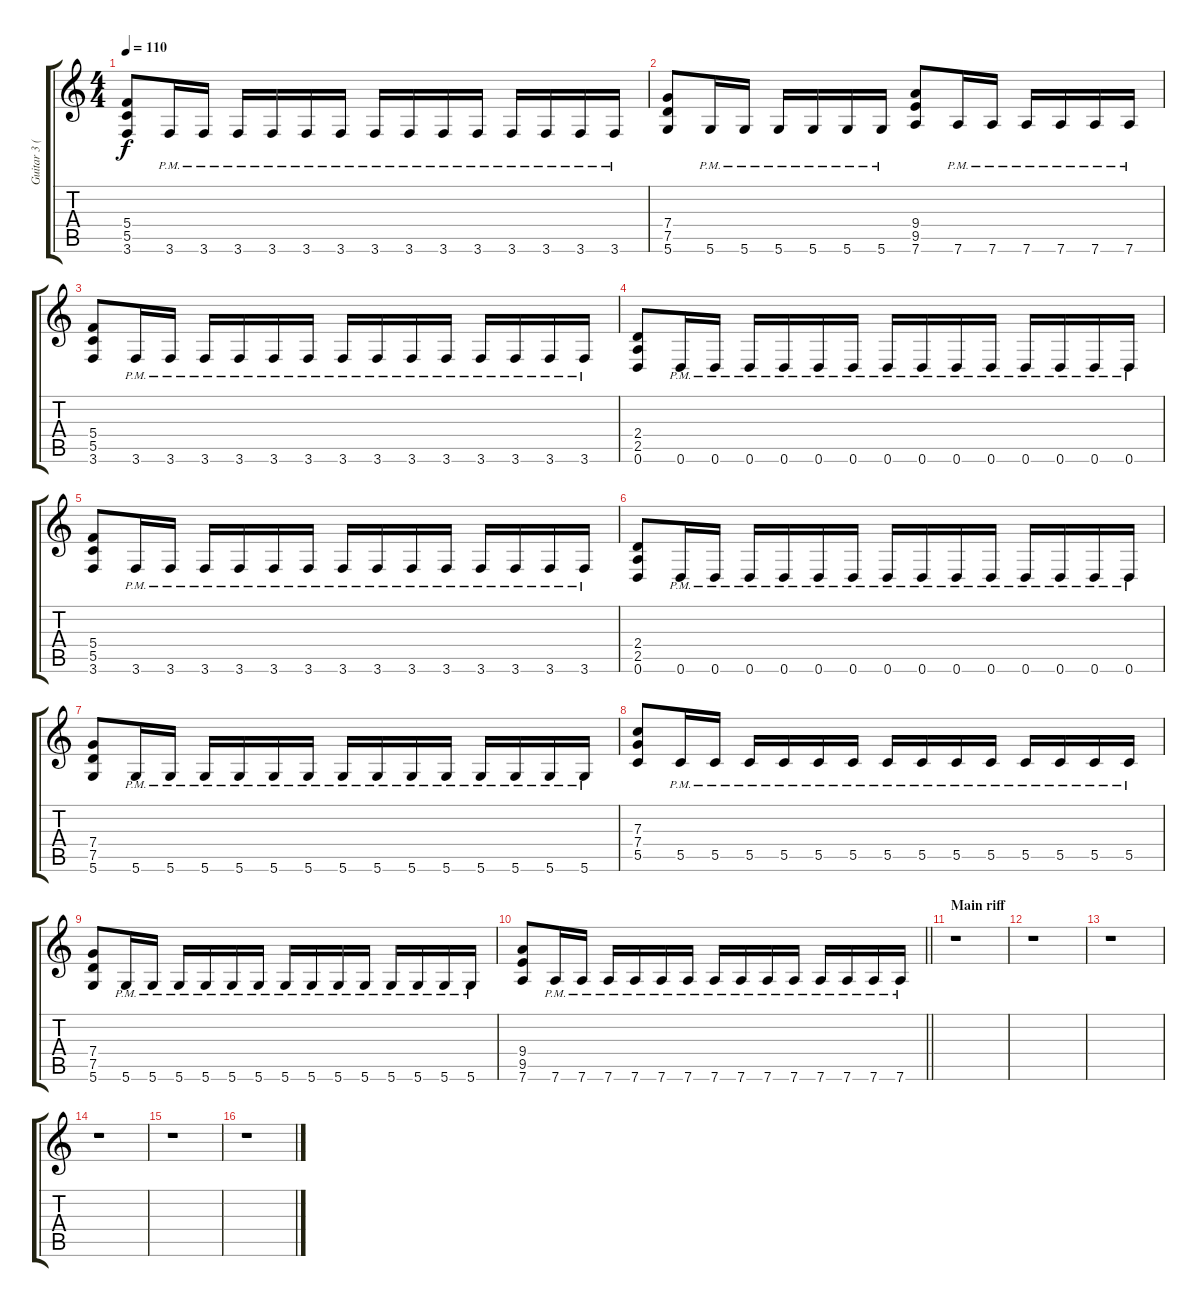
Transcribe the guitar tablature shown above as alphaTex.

\track ("Guitar 3 (Additional)" "Guitar 3 (") {instrument overdrivenguitar}
\staff {score tabs}
\tuning (D4 A3 F3 C3 G2 D2) {hide}
\ts (4 4)
\tempo 110
\clef g2
\ks c
(5.4 5.5 3.6).8{dy f volume 12 balance 12 instrument distortionguitar} 3.6{pm}.16 3.6{pm}.16 3.6{pm}.16 3.6{pm}.16 3.6{pm}.16 3.6{pm}.16 3.6{pm}.16 3.6{pm}.16 3.6{pm}.16 3.6{pm}.16 3.6{pm}.16 3.6{pm}.16 3.6{pm}.16 3.6{pm}.16 |
(7.4 7.5 5.6).8{volume 12 balance 12 instrument distortionguitar} 5.6{pm}.16 5.6{pm}.16 5.6{pm}.16 5.6{pm}.16 5.6{pm}.16 5.6{pm}.16 (9.4 9.5 7.6).8 7.6{pm}.16 7.6{pm}.16 7.6{pm}.16 7.6{pm}.16 7.6{pm}.16 7.6{pm}.16 |
(5.4 5.5 3.6).8{volume 12 balance 12 instrument distortionguitar} 3.6{pm}.16 3.6{pm}.16 3.6{pm}.16 3.6{pm}.16 3.6{pm}.16 3.6{pm}.16 3.6{pm}.16 3.6{pm}.16 3.6{pm}.16 3.6{pm}.16 3.6{pm}.16 3.6{pm}.16 3.6{pm}.16 3.6{pm}.16 |
(2.4 2.5 0.6).8{volume 12 balance 12 instrument distortionguitar} 0.6{pm}.16 0.6{pm}.16 0.6{pm}.16 0.6{pm}.16 0.6{pm}.16 0.6{pm}.16 0.6{pm}.16 0.6{pm}.16 0.6{pm}.16 0.6{pm}.16 0.6{pm}.16 0.6{pm}.16 0.6{pm}.16 0.6{pm}.16 |
(5.4 5.5 3.6).8{volume 12 balance 12 instrument distortionguitar} 3.6{pm}.16 3.6{pm}.16 3.6{pm}.16 3.6{pm}.16 3.6{pm}.16 3.6{pm}.16 3.6{pm}.16 3.6{pm}.16 3.6{pm}.16 3.6{pm}.16 3.6{pm}.16 3.6{pm}.16 3.6{pm}.16 3.6{pm}.16 |
(2.4 2.5 0.6).8{volume 12 balance 12 instrument distortionguitar} 0.6{pm}.16 0.6{pm}.16 0.6{pm}.16 0.6{pm}.16 0.6{pm}.16 0.6{pm}.16 0.6{pm}.16 0.6{pm}.16 0.6{pm}.16 0.6{pm}.16 0.6{pm}.16 0.6{pm}.16 0.6{pm}.16 0.6{pm}.16 |
(7.4 7.5 5.6).8{volume 12 balance 12 instrument distortionguitar} 5.6{pm}.16 5.6{pm}.16 5.6{pm}.16 5.6{pm}.16 5.6{pm}.16 5.6{pm}.16 5.6{pm}.16 5.6{pm}.16 5.6{pm}.16 5.6{pm}.16 5.6{pm}.16 5.6{pm}.16 5.6{pm}.16 5.6{pm}.16 |
(7.3 7.4 5.5).8{volume 12 balance 12 instrument distortionguitar} 5.5{pm}.16 5.5{pm}.16 5.5{pm}.16 5.5{pm}.16 5.5{pm}.16 5.5{pm}.16 5.5{pm}.16 5.5{pm}.16 5.5{pm}.16 5.5{pm}.16 5.5{pm}.16 5.5{pm}.16 5.5{pm}.16 5.5{pm}.16 |
(7.4 7.5 5.6).8{volume 12 balance 12 instrument distortionguitar} 5.6{pm}.16 5.6{pm}.16 5.6{pm}.16 5.6{pm}.16 5.6{pm}.16 5.6{pm}.16 5.6{pm}.16 5.6{pm}.16 5.6{pm}.16 5.6{pm}.16 5.6{pm}.16 5.6{pm}.16 5.6{pm}.16 5.6{pm}.16 |
\barLineRight lightlight
(9.4 9.5 7.6).8{volume 12 balance 12 instrument distortionguitar} 7.6{pm}.16 7.6{pm}.16 7.6{pm}.16 7.6{pm}.16 7.6{pm}.16 7.6{pm}.16 7.6{pm}.16 7.6{pm}.16 7.6{pm}.16 7.6{pm}.16 7.6{pm}.16 7.6{pm}.16 7.6{pm}.16 7.6{pm}.16 |
\section ("" "Main riff")
r.1 |
r.1 |
r.1 |
r.1 |
r.1 |
r.1
